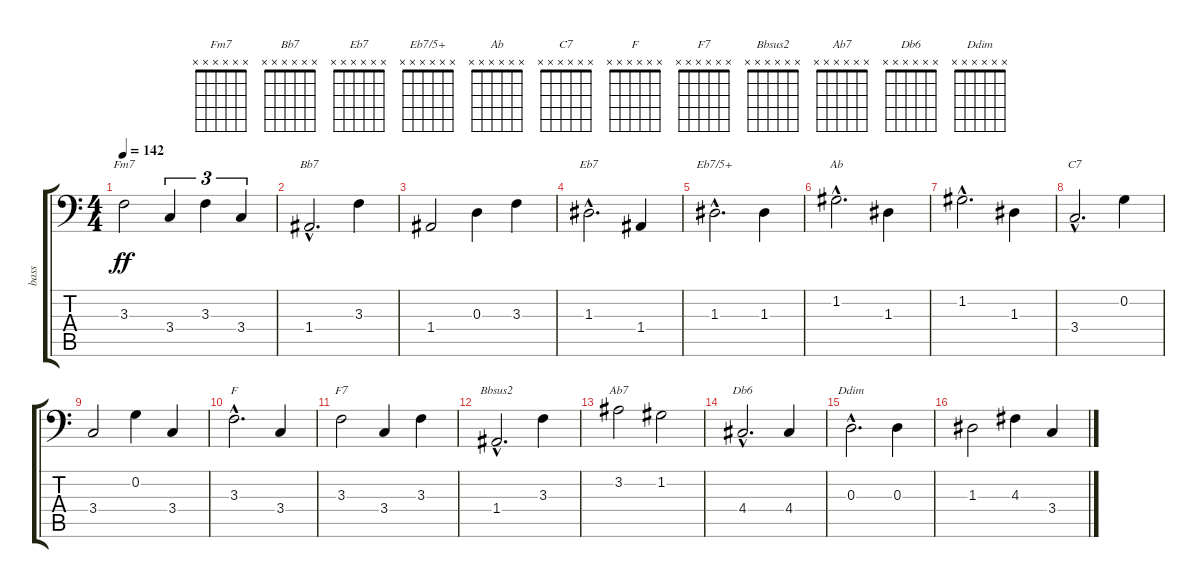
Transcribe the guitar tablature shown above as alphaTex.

\track ("bass" "bass") {instrument acousticbass}
\staff {score tabs}
\tuning (C3 G2 D2 A1 E1 A0) {hide}
\chord ("Fm7" x x x x x x) {firstfret 0}
\chord ("Bb7" x x x x x x) {firstfret 0}
\chord ("Eb7" x x x x x x) {firstfret 0}
\chord ("Eb7/5+" x x x x x x) {firstfret 0}
\chord ("Ab" x x x x x x) {firstfret 0}
\chord ("C7" x x x x x x) {firstfret 0}
\chord ("F" x x x x x x) {firstfret 0}
\chord ("F7" x x x x x x) {firstfret 0}
\chord ("Bbsus2" x x x x x x) {firstfret 0}
\chord ("Ab7" x x x x x x) {firstfret 0}
\chord ("Db6" x x x x x x) {firstfret 0}
\chord ("Ddim" x x x x x x) {firstfret 0}
\ts (4 4)
\tempo 142
\clef f4
\ks c
3.3.2{ch "Fm7" dy ff} 3.4.4{tu (3 2)} 3.3.4{tu (3 2)} 3.4.4{tu (3 2)} |
1.4{hac}.2{d ch "Bb7"} 3.3.4 |
1.4.2 0.3.4 3.3.4 |
1.3{hac}.2{d ch "Eb7"} 1.4.4 |
1.3{hac}.2{d ch "Eb7/5+"} 1.3.4 |
1.2{hac}.2{d ch "Ab"} 1.3.4 |
1.2{hac}.2{d} 1.3.4 |
3.4{hac}.2{d ch "C7"} 0.2.4 |
3.4.2 0.2.4 3.4.4 |
3.3{hac}.2{d ch "F"} 3.4.4 |
3.3.2{ch "F7"} 3.4.4 3.3.4 |
1.4{hac}.2{d ch "Bbsus2"} 3.3.4 |
3.2.2{ch "Ab7"} 1.2.2 |
4.4{hac}.2{d ch "Db6"} 4.4.4 |
0.3{hac}.2{d ch "Ddim"} 0.3.4 |
1.3.2 4.3.4 3.4.4
